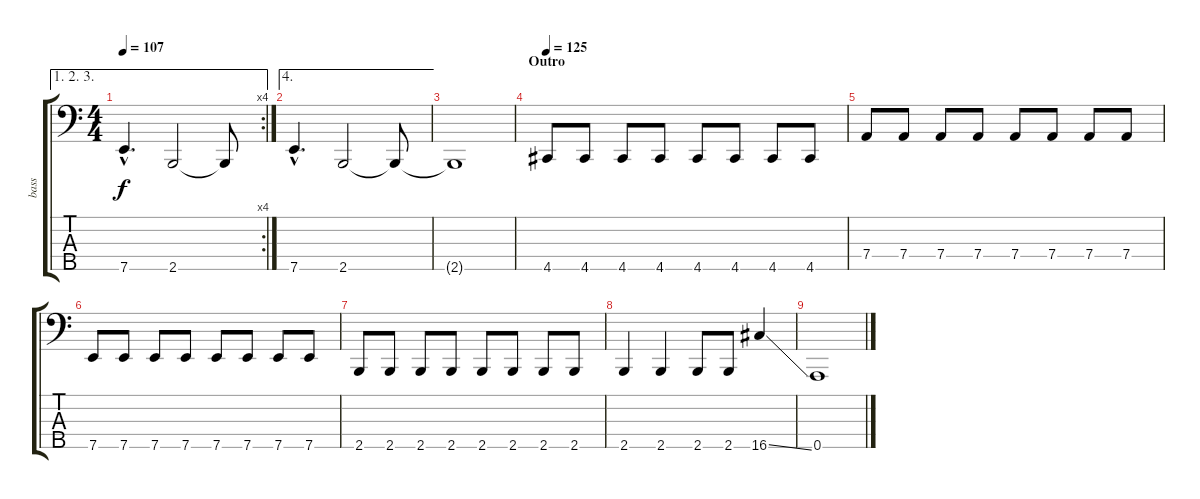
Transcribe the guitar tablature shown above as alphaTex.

\track ("bass" "bass") {instrument slapbass1}
\staff {score tabs}
\tuning (F2 C2 G1 D1 A0) {hide}
\ae (1 2 3)
\rc 4
\ts (4 4)
\tempo 107
\clef f4
\ks c
7.5{hac}.4{d dy f} 2.5.2 2.5{t}.8 |
\ae 4
7.5{hac}.4{d} 2.5.2 2.5{t}.8 |
2.5{t}.1 |
\section ("" "Outro")
\tempo 125
4.5.8 4.5.8 4.5.8 4.5.8 4.5.8 4.5.8 4.5.8 4.5.8 |
7.4.8 7.4.8 7.4.8 7.4.8 7.4.8 7.4.8 7.4.8 7.4.8 |
7.5.8 7.5.8 7.5.8 7.5.8 7.5.8 7.5.8 7.5.8 7.5.8 |
2.5.8 2.5.8 2.5.8 2.5.8 2.5.8 2.5.8 2.5.8 2.5.8 |
2.5.4 2.5.4 2.5.8 2.5.8 16.5{ss}.4 |
0.5.1
